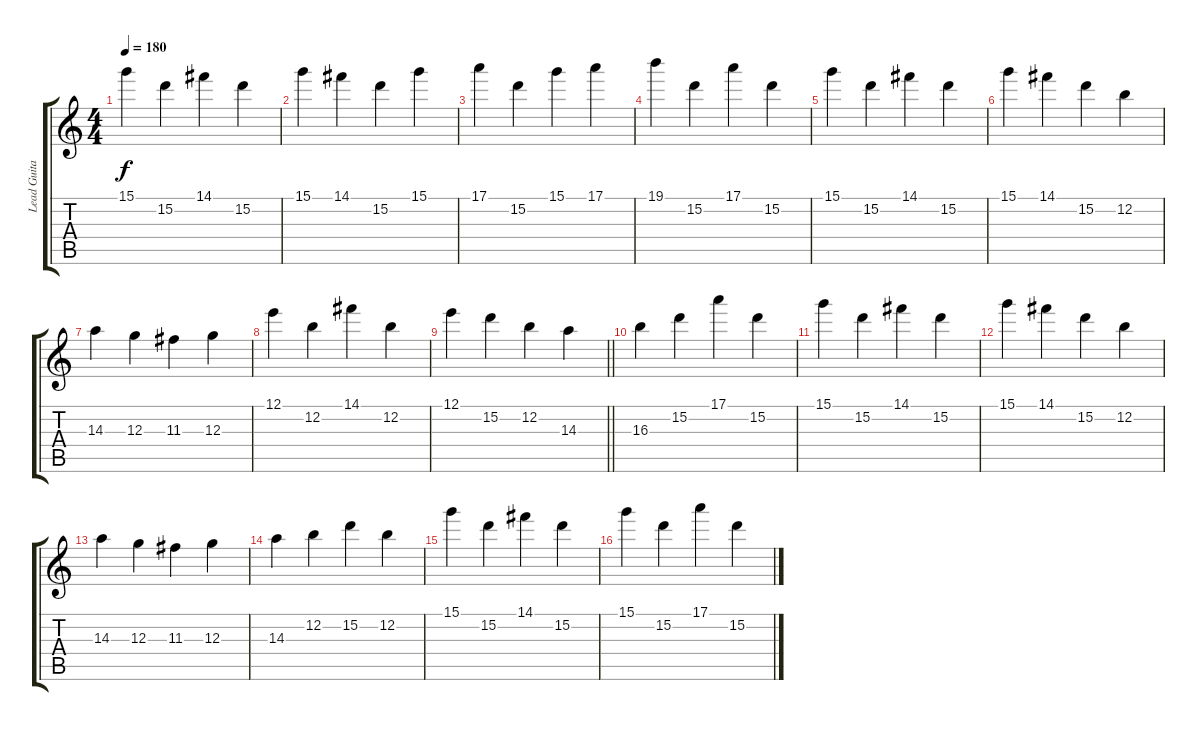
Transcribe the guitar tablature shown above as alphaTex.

\track ("Lead Guitar" "Lead Guita") {instrument electricguitarclean}
\staff {score tabs}
\tuning (E4 B3 G3 D3 A2 E2) {hide}
\ts (4 4)
\tempo 180
\clef g2
\ks c
15.1.4{dy f} 15.2.4 14.1.4 15.2.4 |
15.1.4 14.1.4 15.2.4 15.1.4 |
17.1.4 15.2.4 15.1.4 17.1.4 |
19.1.4 15.2.4 17.1.4 15.2.4 |
15.1.4 15.2.4 14.1.4 15.2.4 |
15.1.4 14.1.4 15.2.4 12.2.4 |
14.3.4 12.3.4 11.3.4 12.3.4 |
12.1.4 12.2.4 14.1.4 12.2.4 |
\barLineRight lightlight
12.1.4 15.2.4 12.2.4 14.3.4 |
16.3.4 15.2.4 17.1.4 15.2.4 |
15.1.4 15.2.4 14.1.4 15.2.4 |
15.1.4 14.1.4 15.2.4 12.2.4 |
14.3.4 12.3.4 11.3.4 12.3.4 |
14.3.4 12.2.4 15.2.4 12.2.4 |
15.1.4 15.2.4 14.1.4 15.2.4 |
15.1.4 15.2.4 17.1.4 15.2.4
